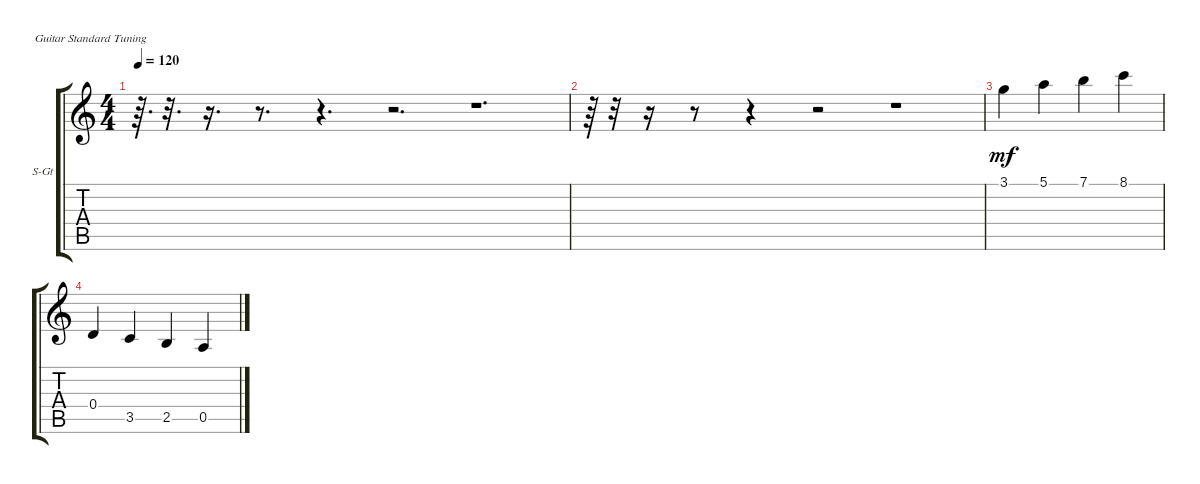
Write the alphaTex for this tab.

\defaultSystemsLayout 4
\bracketExtendMode groupsimilarinstruments
\firstSystemTrackNameOrientation horizontal
\otherSystemsTrackNameOrientation horizontal
\track ("Steel Guitar" "S-Gt") {instrument acousticguitarsteel}
\staff {score tabs}
\tuning (E4 B3 G3 D3 A2 E2)
\ts (4 4)
\tempo 120
\clef g2
\ks c
r.64{d dy mf instrument acousticguitarsteel} r.32{d} r.16{d} r.8{d} r.4{d} r.2{d} r.1{d} |
r.64 r.32 r.16 r.8 r.4 r.2 r.1 |
3.1.4 5.1.4 7.1.4 8.1.4 |
0.4.4 3.5.4 2.5.4 0.5.4
